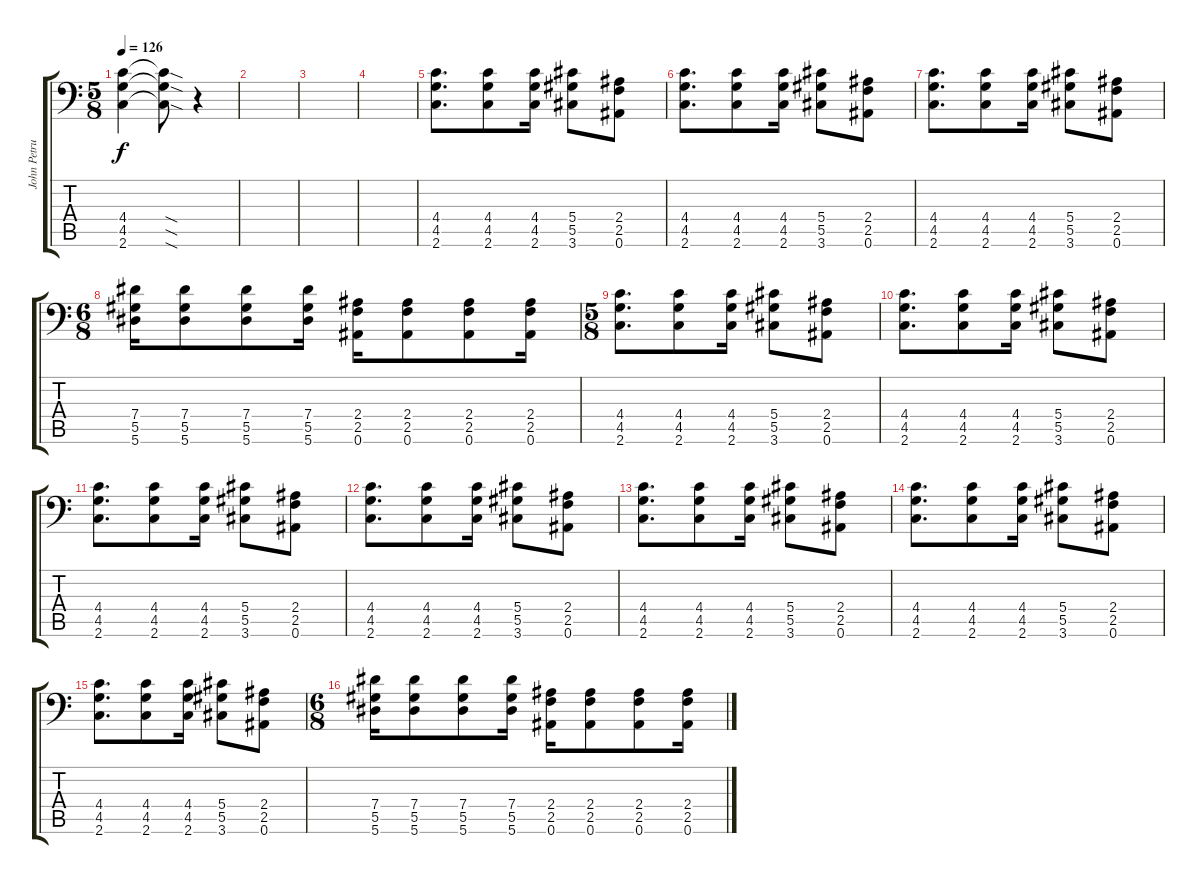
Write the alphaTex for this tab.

\track ("John Petrucci" "John Petru") {instrument distortionguitar}
\staff {score tabs}
\tuning (Bb3 F3 Db3 Ab2 Eb2 Bb1) {hide}
\ts (5 8)
\tempo 126
\clef f4
\ks c
(4.4 4.5 2.6).4{dy f} (4.4{sod t} 4.5{sod t} 2.6{sod t}).8 r.4 |
|
|
|
(4.4 4.5 2.6).8{d} (4.4 4.5 2.6).8 (4.4 4.5 2.6).16 (5.4 5.5 3.6).8 (2.4 2.5 0.6).8 |
(4.4 4.5 2.6).8{d} (4.4 4.5 2.6).8 (4.4 4.5 2.6).16 (5.4 5.5 3.6).8 (2.4 2.5 0.6).8 |
(4.4 4.5 2.6).8{d} (4.4 4.5 2.6).8 (4.4 4.5 2.6).16 (5.4 5.5 3.6).8 (2.4 2.5 0.6).8 |
\ts (6 8)
(7.4 5.5 5.6).16 (7.4 5.5 5.6).8 (7.4 5.5 5.6).8 (7.4 5.5 5.6).16 (2.4 2.5 0.6).16 (2.4 2.5 0.6).8 (2.4 2.5 0.6).8 (2.4 2.5 0.6).16 |
\ts (5 8)
(4.4 4.5 2.6).8{d} (4.4 4.5 2.6).8 (4.4 4.5 2.6).16 (5.4 5.5 3.6).8 (2.4 2.5 0.6).8 |
(4.4 4.5 2.6).8{d} (4.4 4.5 2.6).8 (4.4 4.5 2.6).16 (5.4 5.5 3.6).8 (2.4 2.5 0.6).8 |
(4.4 4.5 2.6).8{d} (4.4 4.5 2.6).8 (4.4 4.5 2.6).16 (5.4 5.5 3.6).8 (2.4 2.5 0.6).8 |
(4.4 4.5 2.6).8{d} (4.4 4.5 2.6).8 (4.4 4.5 2.6).16 (5.4 5.5 3.6).8 (2.4 2.5 0.6).8 |
(4.4 4.5 2.6).8{d} (4.4 4.5 2.6).8 (4.4 4.5 2.6).16 (5.4 5.5 3.6).8 (2.4 2.5 0.6).8 |
(4.4 4.5 2.6).8{d} (4.4 4.5 2.6).8 (4.4 4.5 2.6).16 (5.4 5.5 3.6).8 (2.4 2.5 0.6).8 |
(4.4 4.5 2.6).8{d} (4.4 4.5 2.6).8 (4.4 4.5 2.6).16 (5.4 5.5 3.6).8 (2.4 2.5 0.6).8 |
\ts (6 8)
(7.4 5.5 5.6).16 (7.4 5.5 5.6).8 (7.4 5.5 5.6).8 (7.4 5.5 5.6).16 (2.4 2.5 0.6).16 (2.4 2.5 0.6).8 (2.4 2.5 0.6).8 (2.4 2.5 0.6).16
